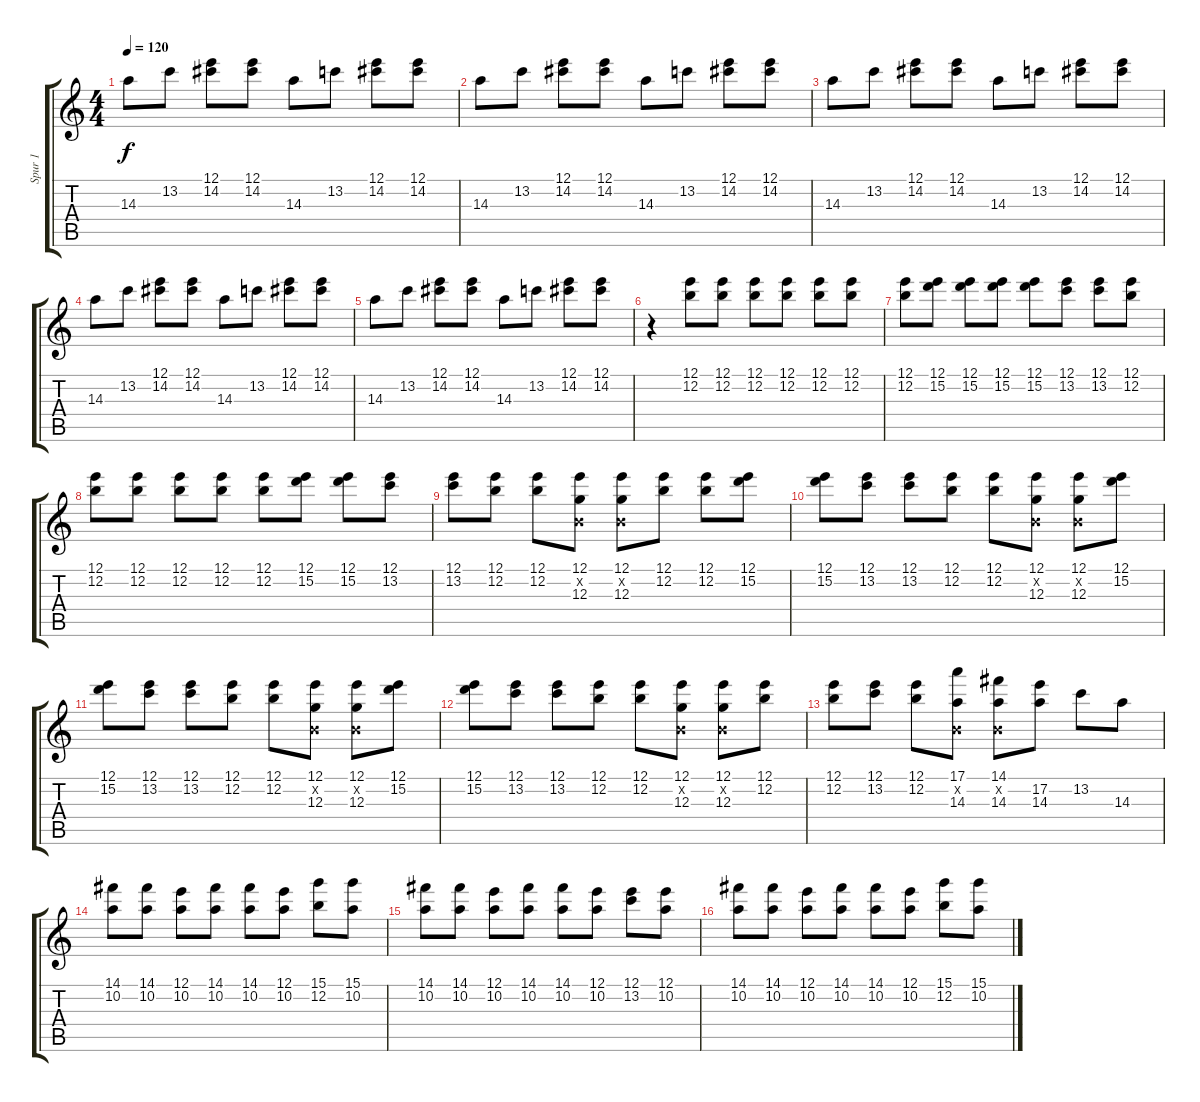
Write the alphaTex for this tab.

\track ("Spur 1" "Spur 1") {instrument acousticguitarsteel}
\staff {score tabs}
\tuning (E4 B3 G3 D3 A2 E2) {hide}
\ts (4 4)
\tempo 120
\clef g2
\ks c
14.3.8{dy f} 13.2.8 (12.1 14.2).8 (12.1 14.2).8 14.3.8 13.2.8 (12.1 14.2).8 (12.1 14.2).8 |
14.3.8 13.2.8 (12.1 14.2).8 (12.1 14.2).8 14.3.8 13.2.8 (12.1 14.2).8 (12.1 14.2).8 |
14.3.8 13.2.8 (12.1 14.2).8 (12.1 14.2).8 14.3.8 13.2.8 (12.1 14.2).8 (12.1 14.2).8 |
14.3.8 13.2.8 (12.1 14.2).8 (12.1 14.2).8 14.3.8 13.2.8 (12.1 14.2).8 (12.1 14.2).8 |
14.3.8 13.2.8 (12.1 14.2).8 (12.1 14.2).8 14.3.8 13.2.8 (12.1 14.2).8 (12.1 14.2).8 |
r.4 (12.1 12.2).8 (12.1 12.2).8 (12.1 12.2).8 (12.1 12.2).8 (12.1 12.2).8 (12.1 12.2).8 |
(12.1 12.2).8 (12.1 15.2).8 (12.1 15.2).8 (12.1 15.2).8 (12.1 15.2).8 (12.1 13.2).8 (12.1 13.2).8 (12.1 12.2).8 |
(12.1 12.2).8 (12.1 12.2).8 (12.1 12.2).8 (12.1 12.2).8 (12.1 12.2).8 (12.1 15.2).8 (12.1 15.2).8 (12.1 13.2).8 |
(12.1 13.2).8 (12.1 12.2).8 (12.1 12.2).8 (12.1 0.2{x} 12.3).8 (12.1 0.2{x} 12.3).8 (12.1 12.2).8 (12.1 12.2).8 (12.1 15.2).8 |
(12.1 15.2).8 (12.1 13.2).8 (12.1 13.2).8 (12.1 12.2).8 (12.1 12.2).8 (12.1 0.2{x} 12.3).8 (12.1 0.2{x} 12.3).8 (12.1 15.2).8 |
(12.1 15.2).8 (12.1 13.2).8 (12.1 13.2).8 (12.1 12.2).8 (12.1 12.2).8 (12.1 0.2{x} 12.3).8 (12.1 0.2{x} 12.3).8 (12.1 15.2).8 |
(12.1 15.2).8 (12.1 13.2).8 (12.1 13.2).8 (12.1 12.2).8 (12.1 12.2).8 (12.1 0.2{x} 12.3).8 (12.1 0.2{x} 12.3).8 (12.1 12.2).8 |
(12.1 12.2).8 (12.1 13.2).8 (12.1 12.2).8 (17.1 0.2{x} 14.3).8 (14.1 0.2{x} 14.3).8 (17.2 14.3).8 13.2.8 14.3.8 |
(14.1 10.2).8 (14.1 10.2).8 (12.1 10.2).8 (14.1 10.2).8 (14.1 10.2).8 (12.1 10.2).8 (15.1 12.2).8 (15.1 10.2).8 |
(14.1 10.2).8 (14.1 10.2).8 (12.1 10.2).8 (14.1 10.2).8 (14.1 10.2).8 (12.1 10.2).8 (12.1 13.2).8 (12.1 10.2).8 |
(14.1 10.2).8 (14.1 10.2).8 (12.1 10.2).8 (14.1 10.2).8 (14.1 10.2).8 (12.1 10.2).8 (15.1 12.2).8 (15.1 10.2).8
